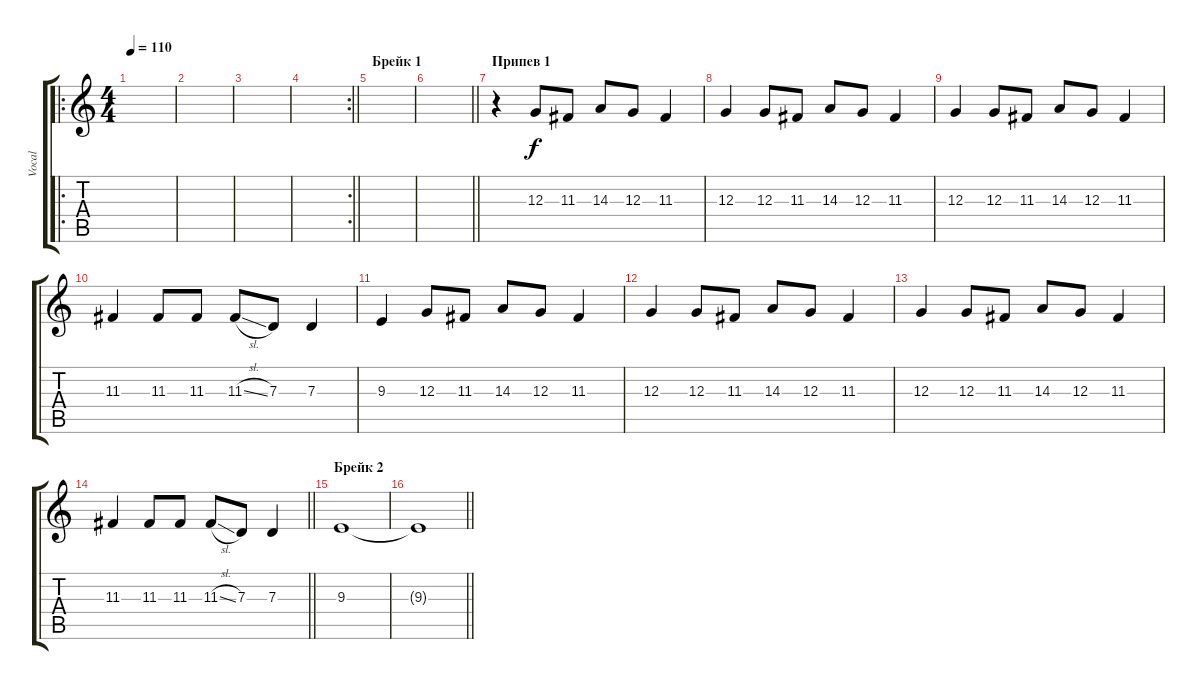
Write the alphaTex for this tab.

\track ("Vocal" "Vocal") {instrument brightacousticpiano}
\staff {score tabs}
\tuning (E4 B3 G3 D3 A2 E2) {hide}
\ro
\ts (4 4)
\tempo 110
\clef g2
\ks c
|
|
|
\rc 2
\barLineRight lightlight
|
\section ("" "Брейк 1")
|
\barLineRight lightlight
|
\section ("" "Припев 1")
r.4 12.3.8 11.3.8 14.3.8 12.3.8 11.3.4 |
12.3.4 12.3.8 11.3.8 14.3.8 12.3.8 11.3.4 |
12.3.4 12.3.8 11.3.8 14.3.8 12.3.8 11.3.4 |
11.3.4 11.3.8 11.3.8 11.3{sl}.8 7.3.8 7.3.4 |
9.3.4 12.3.8 11.3.8 14.3.8 12.3.8 11.3.4 |
12.3.4 12.3.8 11.3.8 14.3.8 12.3.8 11.3.4 |
12.3.4 12.3.8 11.3.8 14.3.8 12.3.8 11.3.4 |
\barLineRight lightlight
11.3.4 11.3.8 11.3.8 11.3{sl}.8 7.3.8 7.3.4 |
\section ("" "Брейк 2")
9.3.1 |
\barLineRight lightlight
9.3{t}.1
